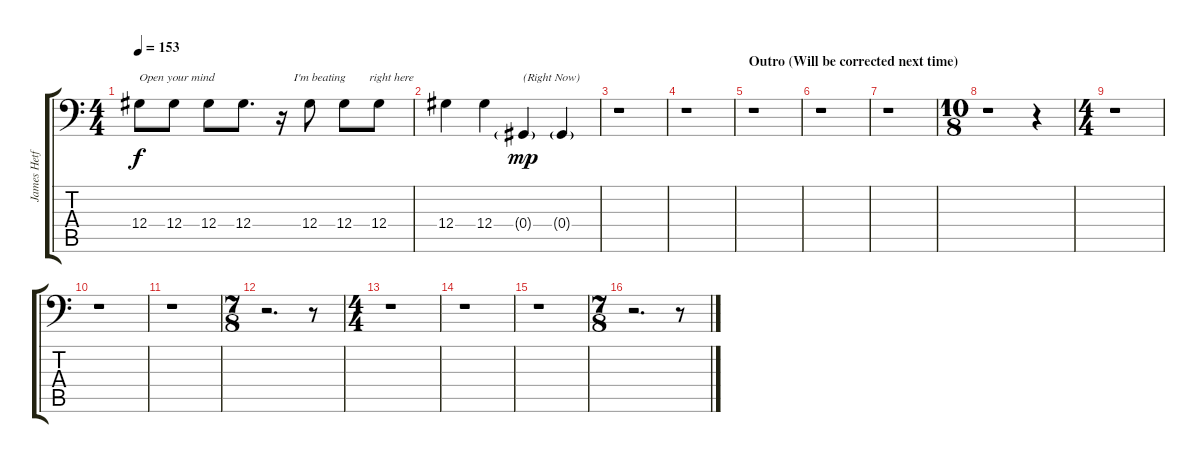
\track ("James Hetfield (Vocals)" "James Hetf") {instrument lead8bassandlead}
\staff {score tabs}
\tuning (Bb3 F3 Db3 Ab2 Eb2 Ab1) {hide}
\ts (4 4)
\tempo 153
\clef f4
\ks c
12.4.8{txt "Open your mind" dy f} 12.4.8 12.4.8 12.4.8{d} r.16{txt "    I'm beating        right here"} 12.4.8 12.4.8 12.4.8 |
12.4.4 12.4.4 0.4{g}.4{txt "(Right Now)" dy mp} 0.4{g}.4 |
r.1 |
r.1 |
\section ("" "Outro (Will be corrected next time)")
r.1 |
r.1 |
r.1 |
\ts (10 8)
r.1 r.4 |
\ts (4 4)
r.1 |
r.1 |
r.1 |
\ts (7 8)
r.2{d} r.8 |
\ts (4 4)
r.1 |
r.1 |
r.1 |
\ts (7 8)
r.2{d} r.8
